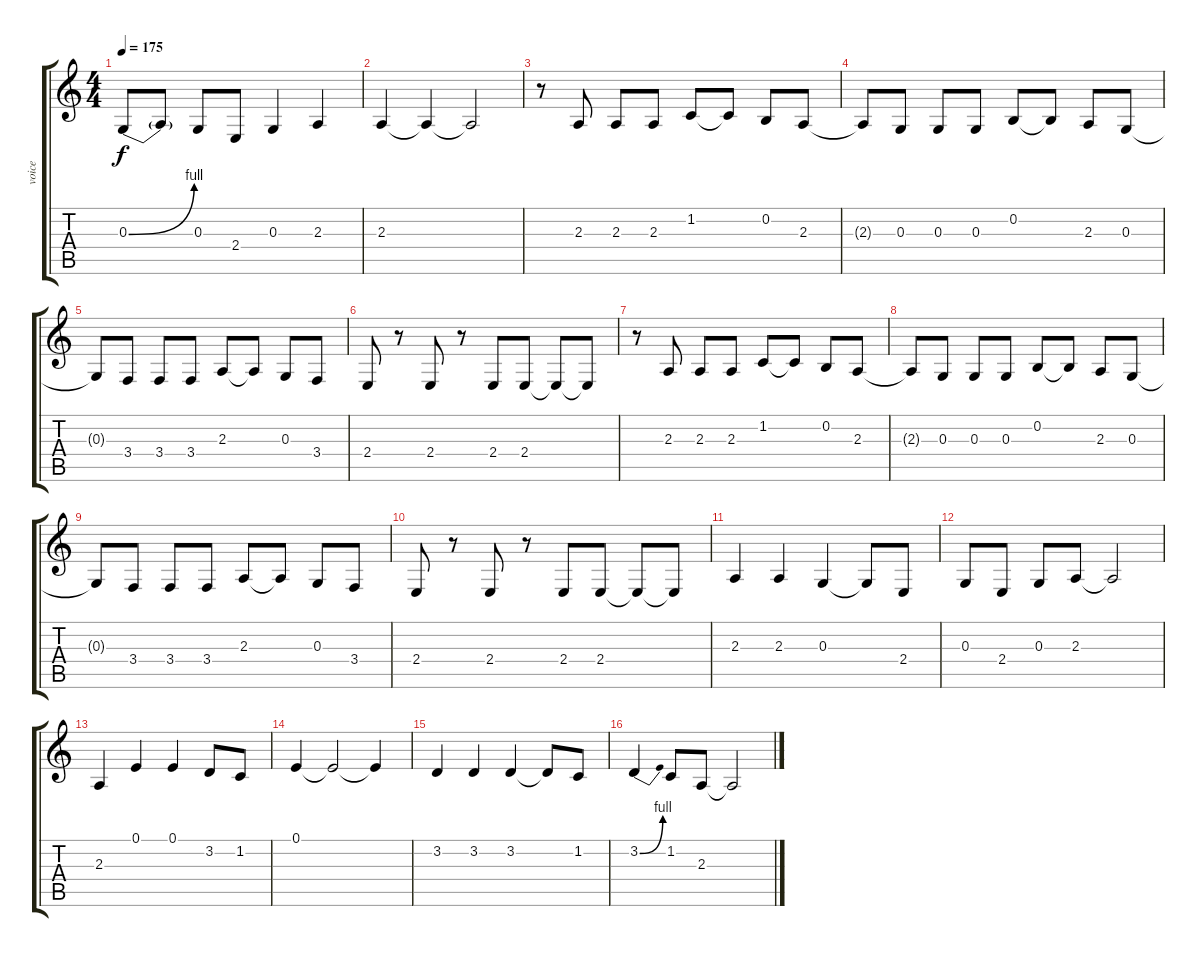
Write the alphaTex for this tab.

\track ("voice" "voice") {instrument brasssection}
\staff {score tabs}
\tuning (E4 B3 G3 D3 A2 E2) {hide}
\ts (4 4)
\tempo 175
\clef g2
\ks c
0.3{be (bend 0 0 60 4)}.8{dy f} 0.3{t}.8 0.3.8 2.4.8 0.3.4 2.3.4 |
2.3.4 2.3{t}.4 2.3{t}.2 |
r.8 2.3.8 2.3.8 2.3.8 1.2.8 1.2{t}.8 0.2.8 2.3.8 |
2.3{t}.8 0.3.8 0.3.8 0.3.8 0.2.8 0.2{t}.8 2.3.8 0.3.8 |
0.3{t}.8 3.4.8 3.4.8 3.4.8 2.3.8 2.3{t}.8 0.3.8 3.4.8 |
2.4.8 r.8 2.4.8 r.8 2.4.8 2.4.8 2.4{t}.8 2.4{t}.8 |
r.8 2.3.8 2.3.8 2.3.8 1.2.8 1.2{t}.8 0.2.8 2.3.8 |
2.3{t}.8 0.3.8 0.3.8 0.3.8 0.2.8 0.2{t}.8 2.3.8 0.3.8 |
0.3{t}.8 3.4.8 3.4.8 3.4.8 2.3.8 2.3{t}.8 0.3.8 3.4.8 |
2.4.8 r.8 2.4.8 r.8 2.4.8 2.4.8 2.4{t}.8 2.4{t}.8 |
2.3.4 2.3.4 0.3.4 0.3{t}.8 2.4.8 |
0.3.8 2.4.8 0.3.8 2.3.8 2.3{t}.2 |
2.3.4 0.1.4 0.1.4 3.2.8 1.2.8 |
0.1.4 0.1{t}.2 0.1{t}.4 |
3.2.4 3.2.4 3.2.4 3.2{t}.8 1.2.8 |
3.2{be (bend 0 0 60 4)}.4 1.2.8 2.3.8 2.3{t}.2
